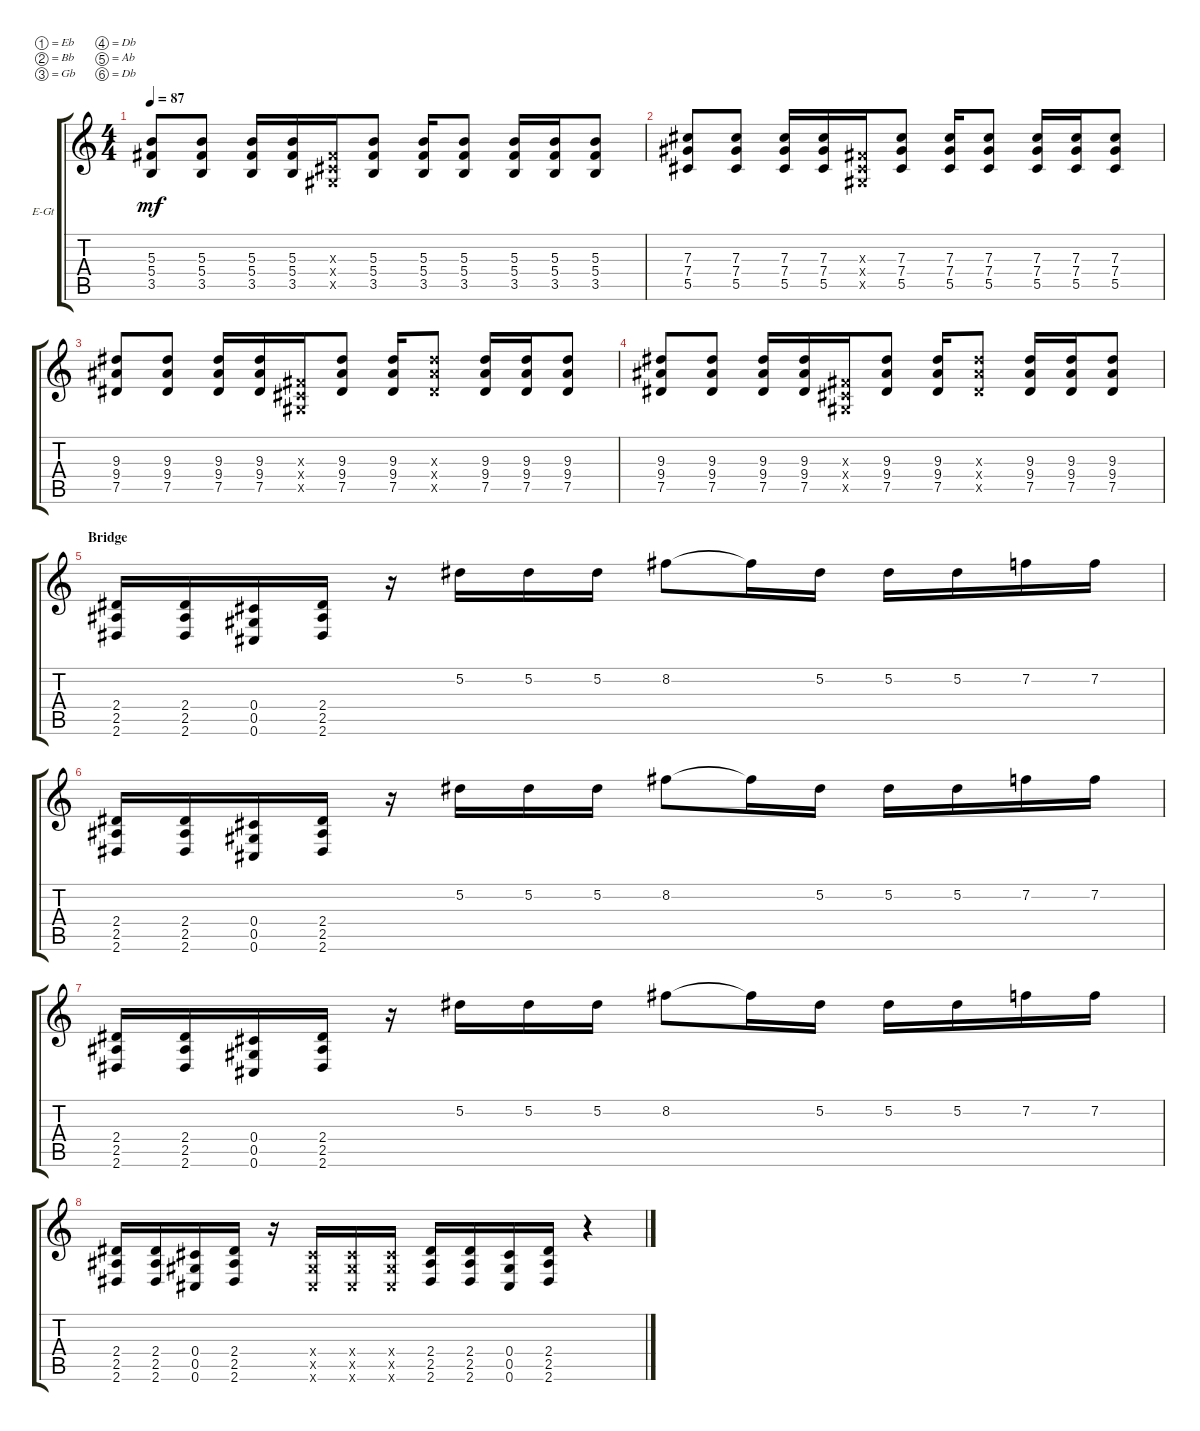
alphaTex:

\defaultSystemsLayout 4
\bracketExtendMode groupsimilarinstruments
\firstSystemTrackNameOrientation horizontal
\otherSystemsTrackNameOrientation horizontal
\track ("Lead Guitar" "E-Gt") {instrument overdrivenguitar}
\staff {score tabs}
\tuning (Eb4 Bb3 Gb3 Db3 Ab2 Db2)
\ts (4 4)
\tempo 87
\clef g2
\ks c
(5.3 5.4 3.5).8{dy mf} (3.5 5.3 5.4).8 (5.4 5.3 3.5).16 (3.5 5.3 5.4).16 (0.4{x} 0.3{x} 0.5{x}).16 (5.4 5.3 3.5).8 (3.5 5.4 5.3).16 (5.3 5.4 3.5).8 (5.3 5.4 3.5).16 (5.3 5.4 3.5).16 (3.5 5.4 5.3).8 |
(7.3 7.4 5.5).8 (5.5 7.3 7.4).8 (7.4 7.3 5.5).16 (5.5 7.3 7.4).16 (0.4{x} 0.3{x} 0.5{x}).16 (7.4 7.3 5.5).8 (5.5 7.4 7.3).16 (7.3 7.4 5.5).8 (7.3 7.4 5.5).16 (7.3 7.4 5.5).16 (7.4 7.3 5.5).8 |
(9.3 9.4 7.5).8 (7.5 9.3 9.4).8 (9.4 9.3 7.5).16 (7.5 9.3 9.4).16 (0.4{x} 0.3{x} 0.5{x}).16 (9.4 9.3 7.5).8 (7.5 9.4 9.3).16 (9.3{x} 9.4{x} 7.5{x}).8 (9.3 9.4 7.5).16 (9.3 9.4 7.5).16 (7.5 9.4 9.3).8 |
(9.3 9.4 7.5).8 (7.5 9.3 9.4).8 (9.4 9.3 7.5).16 (7.5 9.3 9.4).16 (0.4{x} 0.3{x} 0.5{x}).16 (9.4 9.3 7.5).8 (7.5 9.4 9.3).16 (9.3{x} 9.4{x} 7.5{x}).8 (9.3 9.4 7.5).16 (9.3 9.4 7.5).16 (7.5 9.4 9.3).8 |
\section ("" "Bridge")
(2.6 2.5 2.4).16 (2.4 2.5 2.6).16 (0.6 0.5 0.4).16 (2.4 2.5 2.6).16 r.16 5.2.16 5.2.16 5.2.16 8.2.8 8.2{t}.16 5.2.16 5.2.16 5.2.16 7.2.16 7.2.16 |
(2.6 2.5 2.4).16 (2.4 2.5 2.6).16 (0.6 0.5 0.4).16 (2.4 2.5 2.6).16 r.16 5.2.16 5.2.16 5.2.16 8.2.8 8.2{t}.16 5.2.16 5.2.16 5.2.16 7.2.16 7.2.16 |
(2.6 2.5 2.4).16 (2.4 2.5 2.6).16 (0.6 0.5 0.4).16 (2.4 2.5 2.6).16 r.16 5.2.16 5.2.16 5.2.16 8.2.8 8.2{t}.16 5.2.16 5.2.16 5.2.16 7.2.16 7.2.16 |
(2.6 2.5 2.4).16 (2.4 2.5 2.6).16 (0.6 0.5 0.4).16 (2.4 2.5 2.6).16 r.16 (0.4{x} 0.5{x} 0.6{x}).16 (0.6{x} 0.5{x} 0.4{x}).16 (0.4{x} 0.5{x} 0.6{x}).16 (2.6 2.5 2.4).16 (2.4 2.5 2.6).16 (0.6 0.5 0.4).16 (2.4 2.5 2.6).16 r.4
